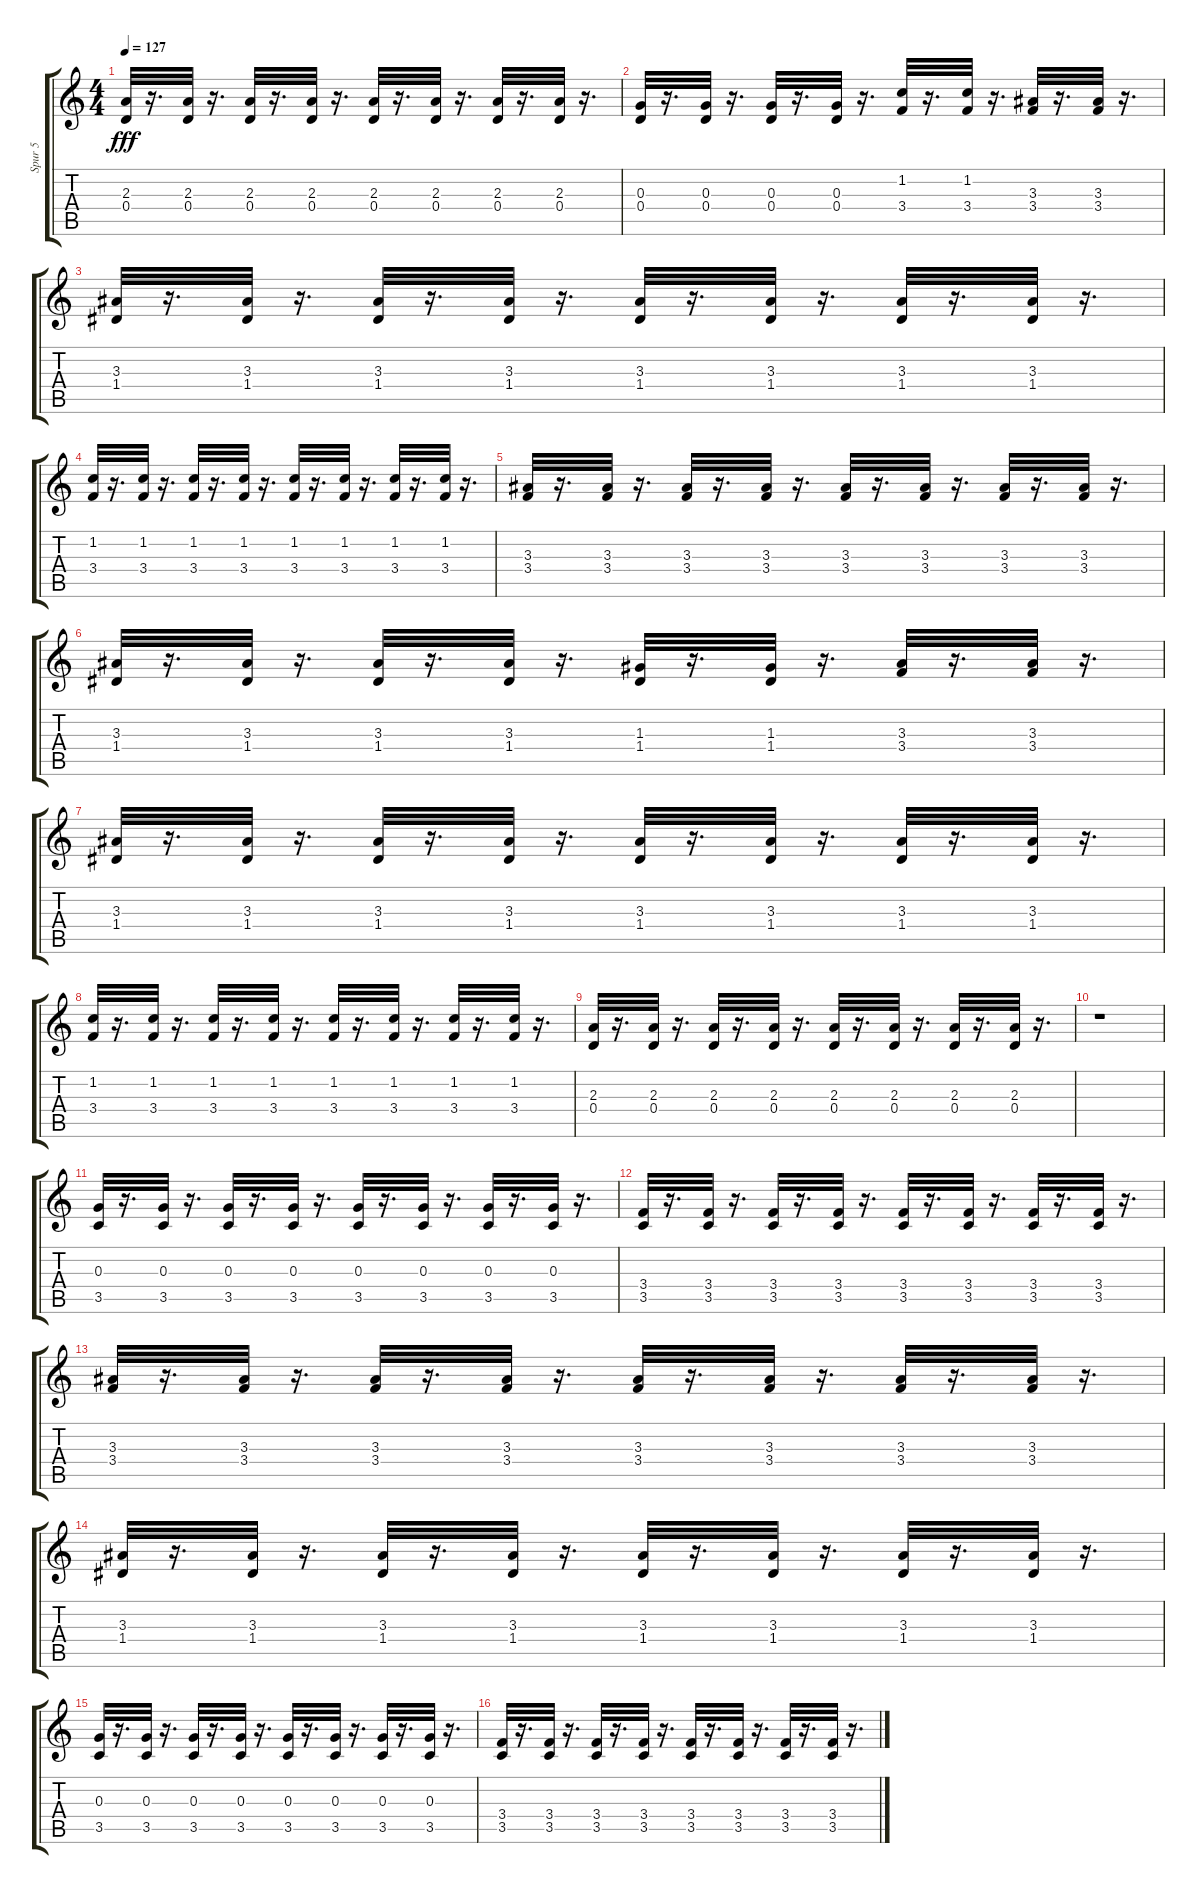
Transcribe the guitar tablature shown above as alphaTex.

\track ("Spur 5" "Spur 5") {instrument electricguitarmuted}
\staff {score tabs}
\tuning (E4 B3 G3 D3 A2 E2) {hide}
\ts (4 4)
\tempo 127
\clef g2
\ks c
(2.3 0.4).32{dy fff} r.16{d} (2.3 0.4).32 r.16{d} (2.3 0.4).32 r.16{d} (2.3 0.4).32 r.16{d} (2.3 0.4).32 r.16{d} (2.3 0.4).32 r.16{d} (2.3 0.4).32 r.16{d} (2.3 0.4).32 r.16{d} |
(0.3 0.4).32 r.16{d} (0.3 0.4).32 r.16{d} (0.3 0.4).32 r.16{d} (0.3 0.4).32 r.16{d} (1.2 3.4).32 r.16{d} (1.2 3.4).32 r.16{d} (3.3 3.4).32 r.16{d} (3.3 3.4).32 r.16{d} |
(3.3 1.4).32 r.16{d} (3.3 1.4).32 r.16{d} (3.3 1.4).32 r.16{d} (3.3 1.4).32 r.16{d} (3.3 1.4).32 r.16{d} (3.3 1.4).32 r.16{d} (3.3 1.4).32 r.16{d} (3.3 1.4).32 r.16{d} |
(1.2 3.4).32 r.16{d} (1.2 3.4).32 r.16{d} (1.2 3.4).32 r.16{d} (1.2 3.4).32 r.16{d} (1.2 3.4).32 r.16{d} (1.2 3.4).32 r.16{d} (1.2 3.4).32 r.16{d} (1.2 3.4).32 r.16{d} |
(3.3 3.4).32 r.16{d} (3.3 3.4).32 r.16{d} (3.3 3.4).32 r.16{d} (3.3 3.4).32 r.16{d} (3.3 3.4).32 r.16{d} (3.3 3.4).32 r.16{d} (3.3 3.4).32 r.16{d} (3.3 3.4).32 r.16{d} |
(3.3 1.4).32 r.16{d} (3.3 1.4).32 r.16{d} (3.3 1.4).32 r.16{d} (3.3 1.4).32 r.16{d} (1.3 1.4).32 r.16{d} (1.3 1.4).32 r.16{d} (3.3 3.4).32 r.16{d} (3.3 3.4).32 r.16{d} |
(3.3 1.4).32 r.16{d} (3.3 1.4).32 r.16{d} (3.3 1.4).32 r.16{d} (3.3 1.4).32 r.16{d} (3.3 1.4).32 r.16{d} (3.3 1.4).32 r.16{d} (3.3 1.4).32 r.16{d} (3.3 1.4).32 r.16{d} |
(1.2 3.4).32 r.16{d} (1.2 3.4).32 r.16{d} (1.2 3.4).32 r.16{d} (1.2 3.4).32 r.16{d} (1.2 3.4).32 r.16{d} (1.2 3.4).32 r.16{d} (1.2 3.4).32 r.16{d} (1.2 3.4).32 r.16{d} |
(2.3 0.4).32 r.16{d} (2.3 0.4).32 r.16{d} (2.3 0.4).32 r.16{d} (2.3 0.4).32 r.16{d} (2.3 0.4).32 r.16{d} (2.3 0.4).32 r.16{d} (2.3 0.4).32 r.16{d} (2.3 0.4).32 r.16{d} |
r.1 |
(0.3 3.5).32 r.16{d} (0.3 3.5).32 r.16{d} (0.3 3.5).32 r.16{d} (0.3 3.5).32 r.16{d} (0.3 3.5).32 r.16{d} (0.3 3.5).32 r.16{d} (0.3 3.5).32 r.16{d} (0.3 3.5).32 r.16{d} |
(3.4 3.5).32 r.16{d} (3.4 3.5).32 r.16{d} (3.4 3.5).32 r.16{d} (3.4 3.5).32 r.16{d} (3.4 3.5).32 r.16{d} (3.4 3.5).32 r.16{d} (3.4 3.5).32 r.16{d} (3.4 3.5).32 r.16{d} |
(3.3 3.4).32 r.16{d} (3.3 3.4).32 r.16{d} (3.3 3.4).32 r.16{d} (3.3 3.4).32 r.16{d} (3.3 3.4).32 r.16{d} (3.3 3.4).32 r.16{d} (3.3 3.4).32 r.16{d} (3.3 3.4).32 r.16{d} |
(3.3 1.4).32 r.16{d} (3.3 1.4).32 r.16{d} (3.3 1.4).32 r.16{d} (3.3 1.4).32 r.16{d} (3.3 1.4).32 r.16{d} (3.3 1.4).32 r.16{d} (3.3 1.4).32 r.16{d} (3.3 1.4).32 r.16{d} |
(0.3 3.5).32 r.16{d} (0.3 3.5).32 r.16{d} (0.3 3.5).32 r.16{d} (0.3 3.5).32 r.16{d} (0.3 3.5).32 r.16{d} (0.3 3.5).32 r.16{d} (0.3 3.5).32 r.16{d} (0.3 3.5).32 r.16{d} |
(3.4 3.5).32 r.16{d} (3.4 3.5).32 r.16{d} (3.4 3.5).32 r.16{d} (3.4 3.5).32 r.16{d} (3.4 3.5).32 r.16{d} (3.4 3.5).32 r.16{d} (3.4 3.5).32 r.16{d} (3.4 3.5).32 r.16{d}
